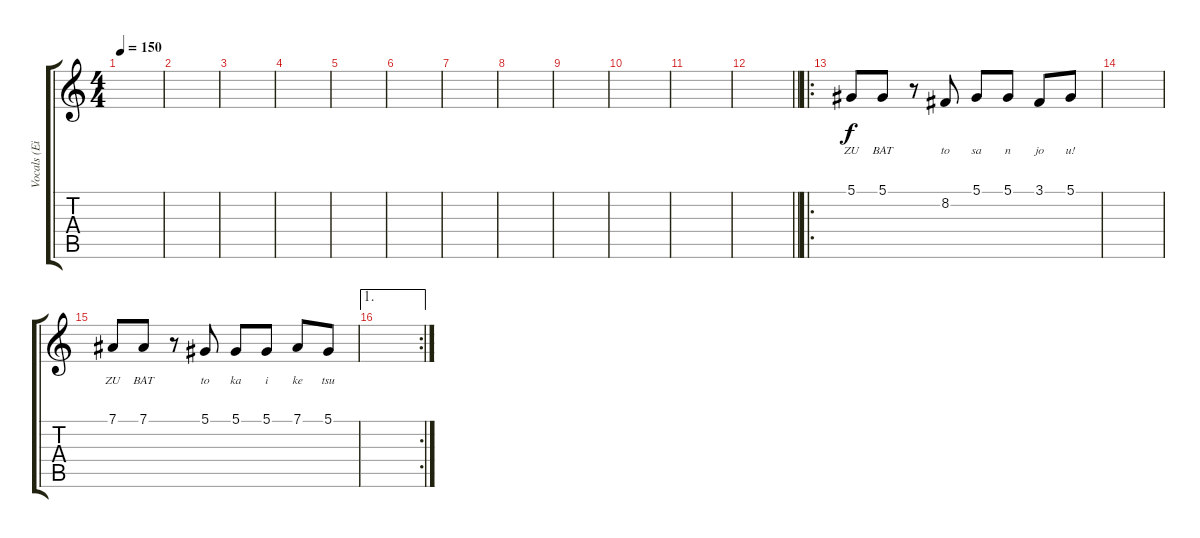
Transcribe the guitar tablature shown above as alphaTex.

\track ("Vocals (Eizo)" "Vocals (Ei") {instrument flute}
\staff {score tabs}
\tuning (Eb4 Bb3 Gb3 Db3 Ab2 Eb2) {hide}
\ts (4 4)
\tempo 150
\clef g2
\ks c
|
|
|
|
|
|
|
|
|
|
|
\barLineRight lightlight
|
\ro
5.1.8{lyrics (0 "ZU") lyrics (1 "") lyrics (2 "") lyrics (3 "") lyrics (4 "")} 5.1.8{lyrics (0 "BAT") lyrics (1 "") lyrics (2 "") lyrics (3 "") lyrics (4 "")} r.8 8.2.8{lyrics (0 "to") lyrics (1 "") lyrics (2 "") lyrics (3 "") lyrics (4 "")} 5.1.8{lyrics (0 "sa") lyrics (1 "") lyrics (2 "") lyrics (3 "") lyrics (4 "")} 5.1.8{lyrics (0 "n") lyrics (1 "") lyrics (2 "") lyrics (3 "") lyrics (4 "")} 3.1.8{lyrics (0 "jo") lyrics (1 "") lyrics (2 "") lyrics (3 "") lyrics (4 "")} 5.1.8{lyrics (0 "u!") lyrics (1 "") lyrics (2 "") lyrics (3 "") lyrics (4 "")} |
|
7.1.8{lyrics (0 "ZU") lyrics (1 "") lyrics (2 "") lyrics (3 "") lyrics (4 "")} 7.1.8{lyrics (0 "BAT") lyrics (1 "") lyrics (2 "") lyrics (3 "") lyrics (4 "")} r.8 5.1.8{lyrics (0 "to") lyrics (1 "") lyrics (2 "") lyrics (3 "") lyrics (4 "")} 5.1.8{lyrics (0 "ka") lyrics (1 "") lyrics (2 "") lyrics (3 "") lyrics (4 "")} 5.1.8{lyrics (0 "i") lyrics (1 "") lyrics (2 "") lyrics (3 "") lyrics (4 "")} 7.1.8{lyrics (0 "ke") lyrics (1 "") lyrics (2 "") lyrics (3 "") lyrics (4 "")} 5.1.8{lyrics (0 "tsu") lyrics (1 "") lyrics (2 "") lyrics (3 "") lyrics (4 "")} |
\ae 1
\rc 2
